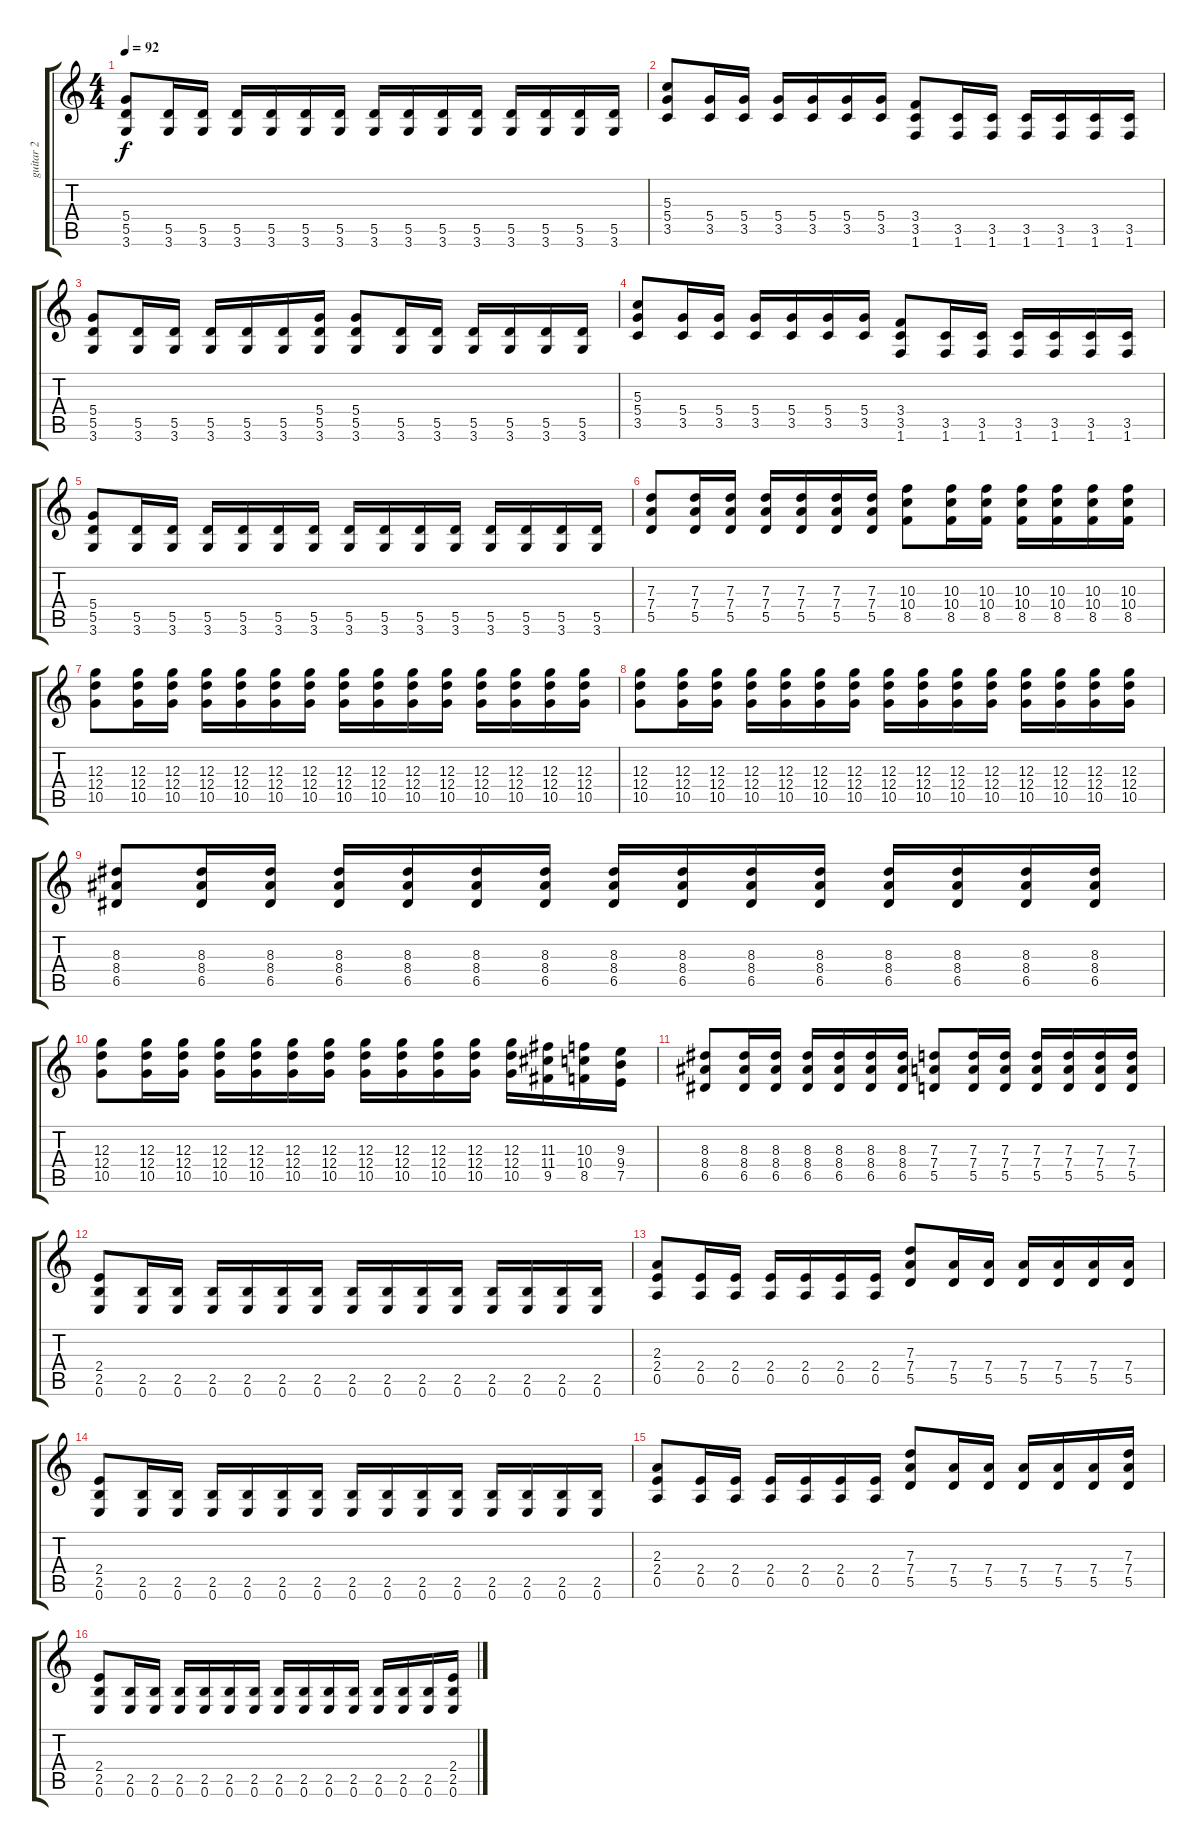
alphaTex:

\track ("guitar 2" "guitar 2") {instrument distortionguitar}
\staff {score tabs}
\tuning (E4 B3 G3 D3 A2 E2) {hide}
\ts (4 4)
\tempo 92
\clef g2
\ks c
(5.4 5.5 3.6).8{dy f} (5.5 3.6).16 (5.5 3.6).16 (5.5 3.6).16 (5.5 3.6).16 (5.5 3.6).16 (5.5 3.6).16 (5.5 3.6).16 (5.5 3.6).16 (5.5 3.6).16 (5.5 3.6).16 (5.5 3.6).16 (5.5 3.6).16 (5.5 3.6).16 (5.5 3.6).16 |
(5.3 5.4 3.5).8 (5.4 3.5).16 (5.4 3.5).16 (5.4 3.5).16 (5.4 3.5).16 (5.4 3.5).16 (5.4 3.5).16 (3.4 3.5 1.6).8 (3.5 1.6).16 (3.5 1.6).16 (3.5 1.6).16 (3.5 1.6).16 (3.5 1.6).16 (3.5 1.6).16 |
(5.4 5.5 3.6).8 (5.5 3.6).16 (5.5 3.6).16 (5.5 3.6).16 (5.5 3.6).16 (5.5 3.6).16 (5.4 5.5 3.6).16 (5.4 5.5 3.6).8 (5.5 3.6).16 (5.5 3.6).16 (5.5 3.6).16 (5.5 3.6).16 (5.5 3.6).16 (5.5 3.6).16 |
(5.3 5.4 3.5).8 (5.4 3.5).16 (5.4 3.5).16 (5.4 3.5).16 (5.4 3.5).16 (5.4 3.5).16 (5.4 3.5).16 (3.4 3.5 1.6).8 (3.5 1.6).16 (3.5 1.6).16 (3.5 1.6).16 (3.5 1.6).16 (3.5 1.6).16 (3.5 1.6).16 |
(5.4 5.5 3.6).8 (5.5 3.6).16 (5.5 3.6).16 (5.5 3.6).16 (5.5 3.6).16 (5.5 3.6).16 (5.5 3.6).16 (5.5 3.6).16 (5.5 3.6).16 (5.5 3.6).16 (5.5 3.6).16 (5.5 3.6).16 (5.5 3.6).16 (5.5 3.6).16 (5.5 3.6).16 |
(7.3 7.4 5.5).8 (7.3 7.4 5.5).16 (7.3 7.4 5.5).16 (7.3 7.4 5.5).16 (7.3 7.4 5.5).16 (7.3 7.4 5.5).16 (7.3 7.4 5.5).16 (10.3 10.4 8.5).8 (10.3 10.4 8.5).16 (10.3 10.4 8.5).16 (10.3 10.4 8.5).16 (10.3 10.4 8.5).16 (10.3 10.4 8.5).16 (10.3 10.4 8.5).16 |
(12.3 12.4 10.5).8 (12.3 12.4 10.5).16 (12.3 12.4 10.5).16 (12.3 12.4 10.5).16 (12.3 12.4 10.5).16 (12.3 12.4 10.5).16 (12.3 12.4 10.5).16 (12.3 12.4 10.5).16 (12.3 12.4 10.5).16 (12.3 12.4 10.5).16 (12.3 12.4 10.5).16 (12.3 12.4 10.5).16 (12.3 12.4 10.5).16 (12.3 12.4 10.5).16 (12.3 12.4 10.5).16 |
(12.3 12.4 10.5).8 (12.3 12.4 10.5).16 (12.3 12.4 10.5).16 (12.3 12.4 10.5).16 (12.3 12.4 10.5).16 (12.3 12.4 10.5).16 (12.3 12.4 10.5).16 (12.3 12.4 10.5).16 (12.3 12.4 10.5).16 (12.3 12.4 10.5).16 (12.3 12.4 10.5).16 (12.3 12.4 10.5).16 (12.3 12.4 10.5).16 (12.3 12.4 10.5).16 (12.3 12.4 10.5).16 |
(8.3 8.4 6.5).8 (8.3 8.4 6.5).16 (8.3 8.4 6.5).16 (8.3 8.4 6.5).16 (8.3 8.4 6.5).16 (8.3 8.4 6.5).16 (8.3 8.4 6.5).16 (8.3 8.4 6.5).16 (8.3 8.4 6.5).16 (8.3 8.4 6.5).16 (8.3 8.4 6.5).16 (8.3 8.4 6.5).16 (8.3 8.4 6.5).16 (8.3 8.4 6.5).16 (8.3 8.4 6.5).16 |
(12.3 12.4 10.5).8 (12.3 12.4 10.5).16 (12.3 12.4 10.5).16 (12.3 12.4 10.5).16 (12.3 12.4 10.5).16 (12.3 12.4 10.5).16 (12.3 12.4 10.5).16 (12.3 12.4 10.5).16 (12.3 12.4 10.5).16 (12.3 12.4 10.5).16 (12.3 12.4 10.5).16 (12.3 12.4 10.5).16 (11.3 11.4 9.5).16 (10.3 10.4 8.5).16 (9.3 9.4 7.5).16 |
(8.3 8.4 6.5).8 (8.3 8.4 6.5).16 (8.3 8.4 6.5).16 (8.3 8.4 6.5).16 (8.3 8.4 6.5).16 (8.3 8.4 6.5).16 (8.3 8.4 6.5).16 (7.3 7.4 5.5).8 (7.3 7.4 5.5).16 (7.3 7.4 5.5).16 (7.3 7.4 5.5).16 (7.3 7.4 5.5).16 (7.3 7.4 5.5).16 (7.3 7.4 5.5).16 |
(2.4 2.5 0.6).8 (2.5 0.6).16 (2.5 0.6).16 (2.5 0.6).16 (2.5 0.6).16 (2.5 0.6).16 (2.5 0.6).16 (2.5 0.6).16 (2.5 0.6).16 (2.5 0.6).16 (2.5 0.6).16 (2.5 0.6).16 (2.5 0.6).16 (2.5 0.6).16 (2.5 0.6).16 |
(2.3 2.4 0.5).8 (2.4 0.5).16 (2.4 0.5).16 (2.4 0.5).16 (2.4 0.5).16 (2.4 0.5).16 (2.4 0.5).16 (7.3 7.4 5.5).8 (7.4 5.5).16 (7.4 5.5).16 (7.4 5.5).16 (7.4 5.5).16 (7.4 5.5).16 (7.4 5.5).16 |
(2.4 2.5 0.6).8 (2.5 0.6).16 (2.5 0.6).16 (2.5 0.6).16 (2.5 0.6).16 (2.5 0.6).16 (2.5 0.6).16 (2.5 0.6).16 (2.5 0.6).16 (2.5 0.6).16 (2.5 0.6).16 (2.5 0.6).16 (2.5 0.6).16 (2.5 0.6).16 (2.5 0.6).16 |
(2.3 2.4 0.5).8 (2.4 0.5).16 (2.4 0.5).16 (2.4 0.5).16 (2.4 0.5).16 (2.4 0.5).16 (2.4 0.5).16 (7.3 7.4 5.5).8 (7.4 5.5).16 (7.4 5.5).16 (7.4 5.5).16 (7.4 5.5).16 (7.4 5.5).16 (7.3 7.4 5.5).16 |
(2.4 2.5 0.6).8 (2.5 0.6).16 (2.5 0.6).16 (2.5 0.6).16 (2.5 0.6).16 (2.5 0.6).16 (2.5 0.6).16 (2.5 0.6).16 (2.5 0.6).16 (2.5 0.6).16 (2.5 0.6).16 (2.5 0.6).16 (2.5 0.6).16 (2.5 0.6).16 (2.4 2.5 0.6).16
